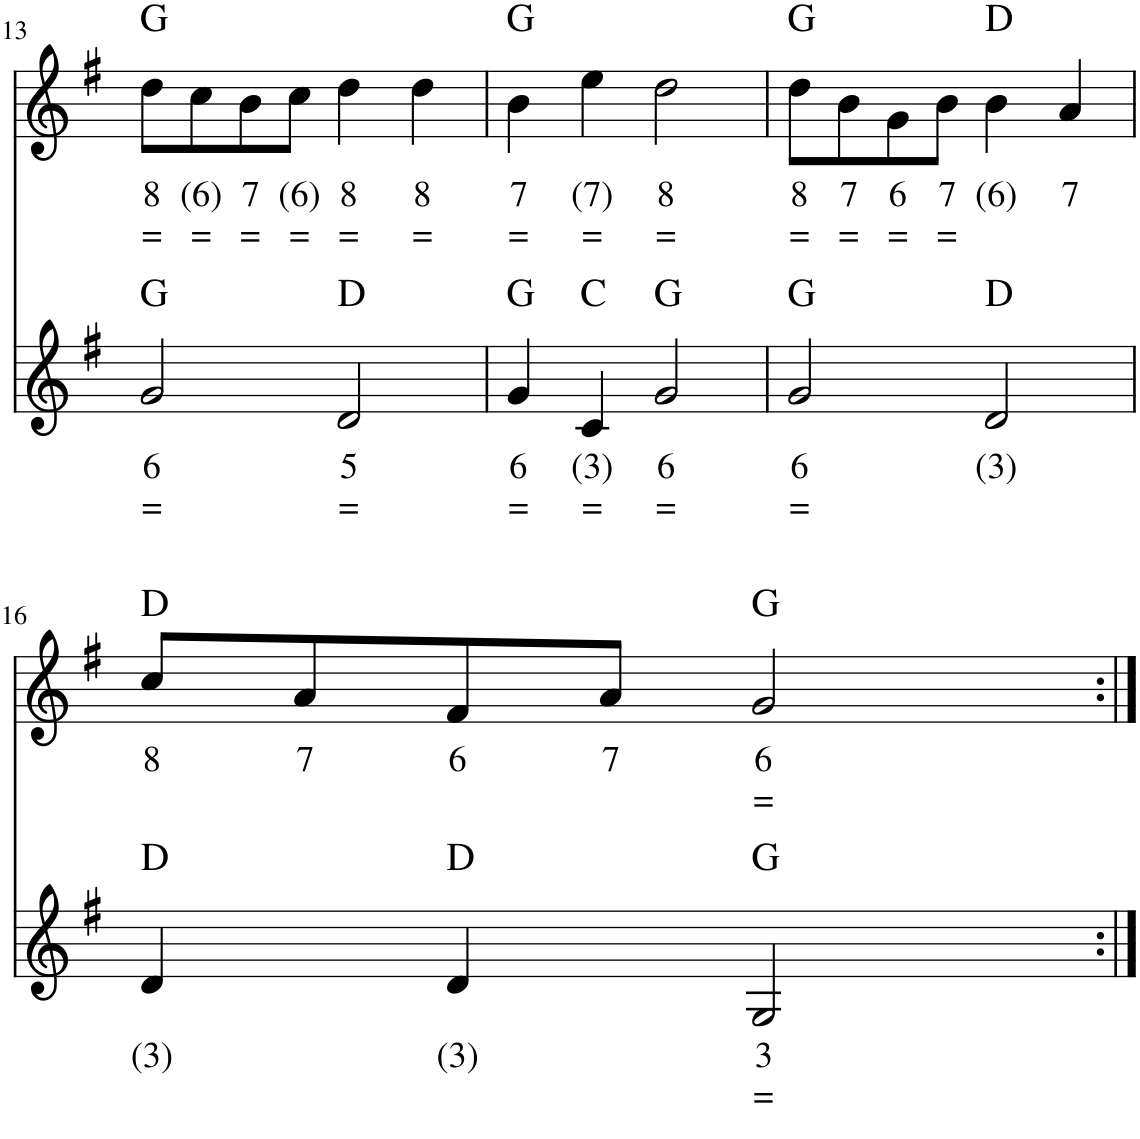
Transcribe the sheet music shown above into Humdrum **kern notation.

**kern	**text	**text	**harte	**kern	**text	**text	**harte
*part2	*part2	*part2	*part2	*part1	*part1	*part1	*part1
*staff2	*staff2	*staff2	*	*staff1	*staff1	*staff1	*
*I"Contrabas, Acoustic Bass	*	*	*	*I"Bandoneon, Flute	*	*	*
*I'Acc	*	*	*	*	*	*	*
!!LO:PB:g=z
*clefG2	*	*	*	*clefG2	*	*	*
*k[f#]	*	*	*	*k[f#]	*	*	*
*M4/4	*	*	*	*M4/4	*	*	*
=13	=13	=13	=13	=13	=13	=13	=13
!	!LO:LY:b	!LO:LY:b	!	!	!LO:LY:b	!LO:LY:b	!
2g/	6	=	G:maj	8dd\L	8	=	G:maj
!	!	!	!	!	!LO:LY:b	!LO:LY:b	!
.	.	.	.	8cc\	(6)	=	.
!	!	!	!	!	!LO:LY:b	!LO:LY:b	!
.	.	.	.	8b\	7	=	.
!	!	!	!	!	!LO:LY:b	!LO:LY:b	!
.	.	.	.	8cc\J	(6)	=	.
!	!LO:LY:b	!LO:LY:b	!	!	!LO:LY:b	!LO:LY:b	!
2d/	5	=	D:maj	4dd\	8	=	.
!	!	!	!	!	!LO:LY:b	!LO:LY:b	!
.	.	.	.	4dd\	8	=	.
=14	=14	=14	=14	=14	=14	=14	=14
!	!LO:LY:b	!LO:LY:b	!	!	!LO:LY:b	!LO:LY:b	!
4g/	6	=	G:maj	4b\	7	=	G:maj
!	!LO:LY:b	!LO:LY:b	!	!	!LO:LY:b	!LO:LY:b	!
4c/	(3)	=	C:maj	4ee\	(7)	=	.
!	!LO:LY:b	!LO:LY:b	!	!	!LO:LY:b	!LO:LY:b	!
2g/	6	=	G:maj	2dd\	8	=	.
=15	=15	=15	=15	=15	=15	=15	=15
!	!LO:LY:b	!LO:LY:b	!	!	!LO:LY:b	!LO:LY:b	!
2g/	6	=	G:maj	8dd\L	8	=	G:maj
!	!	!	!	!	!LO:LY:b	!LO:LY:b	!
.	.	.	.	8b\	7	=	.
!	!	!	!	!	!LO:LY:b	!LO:LY:b	!
.	.	.	.	8g\	6	=	.
!	!	!	!	!	!LO:LY:b	!LO:LY:b	!
.	.	.	.	8b\J	7	=	.
!	!LO:LY:b	!	!	!	!LO:LY:b	!	!
2d/	(3)	.	D:maj	4b\	(6)	.	D:maj
!	!	!	!	!	!LO:LY:b	!	!
.	.	.	.	4a/	7	.	.
!!LO:LB:g=z
=16	=16	=16	=16	=16	=16	=16	=16
!	!LO:LY:b	!	!	!	!LO:LY:b	!	!
4d/	(3)	.	D:maj	8cc/L	8	.	D:maj
!	!	!	!	!	!LO:LY:b	!	!
.	.	.	.	8a/	7	.	.
!	!LO:LY:b	!	!	!	!LO:LY:b	!	!
4d/	(3)	.	D:maj	8f#/	6	.	.
!	!	!	!	!	!LO:LY:b	!	!
.	.	.	.	8a/J	7	.	.
!	!LO:LY:b	!LO:LY:b	!	!	!LO:LY:b	!LO:LY:b	!
2G/	3	=	G:maj	2g/	6	=	G:maj
=:|!	=:|!	=:|!	=:|!	=:|!	=:|!	=:|!	=:|!
*-	*-	*-	*-	*-	*-	*-	*-
